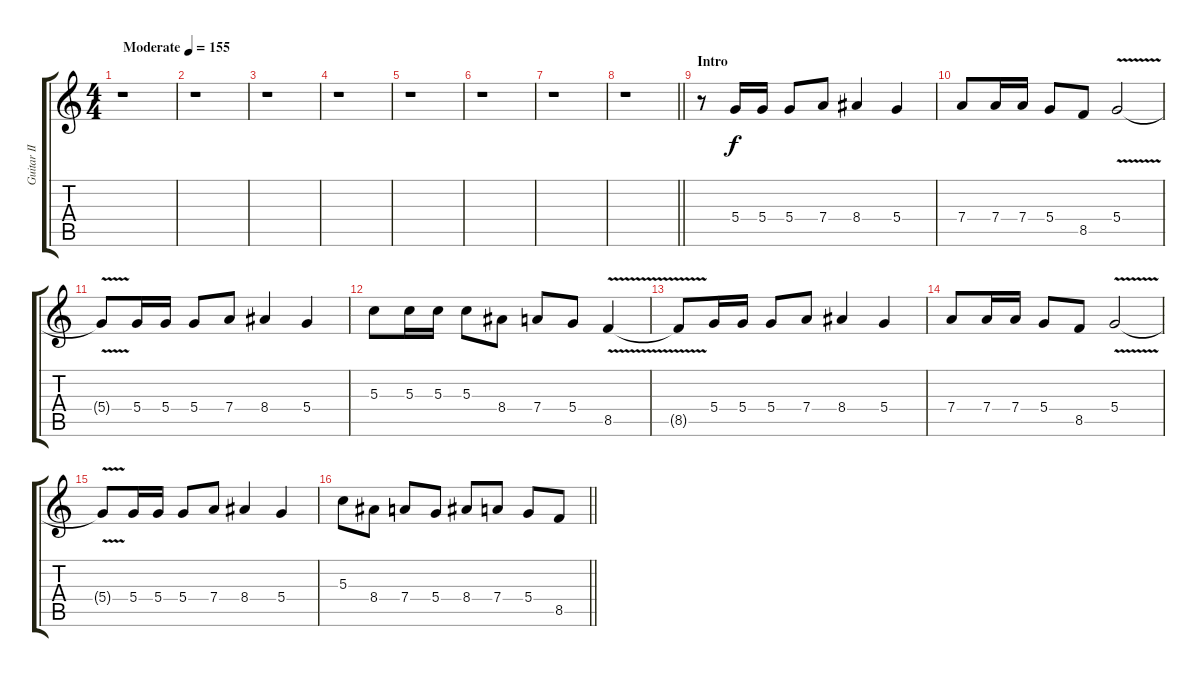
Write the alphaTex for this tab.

\track ("Guitar II" "Guitar II") {instrument overdrivenguitar}
\staff {score tabs}
\tuning (E4 B3 G3 D3 A2 E2) {hide}
\ts (4 4)
\tempo (155 "Moderate")
\clef g2
\ks c
r.1{dy f instrument overdrivenguitar} |
r.1 |
r.1 |
r.1 |
r.1 |
r.1 |
r.1 |
\barLineRight lightlight
r.1 |
\section ("" "Intro")
r.8 5.4.16 5.4.16 5.4.8 7.4.8 8.4.4 5.4.4 |
7.4.8 7.4.16 7.4.16 5.4.8 8.5.8 5.4{v}.2 |
5.4{t}.8 5.4.16 5.4.16 5.4.8 7.4.8 8.4.4 5.4.4 |
5.3.8 5.3.16 5.3.16 5.3.8 8.4.8 7.4.8 5.4.8 8.5{v}.4 |
8.5{t}.8 5.4.16 5.4.16 5.4.8 7.4.8 8.4.4 5.4.4 |
7.4.8 7.4.16 7.4.16 5.4.8 8.5.8 5.4{v}.2 |
5.4{t}.8 5.4.16 5.4.16 5.4.8 7.4.8 8.4.4 5.4.4 |
\barLineRight lightlight
5.3.8 8.4.8 7.4.8 5.4.8 8.4.8 7.4.8 5.4.8 8.5.8
